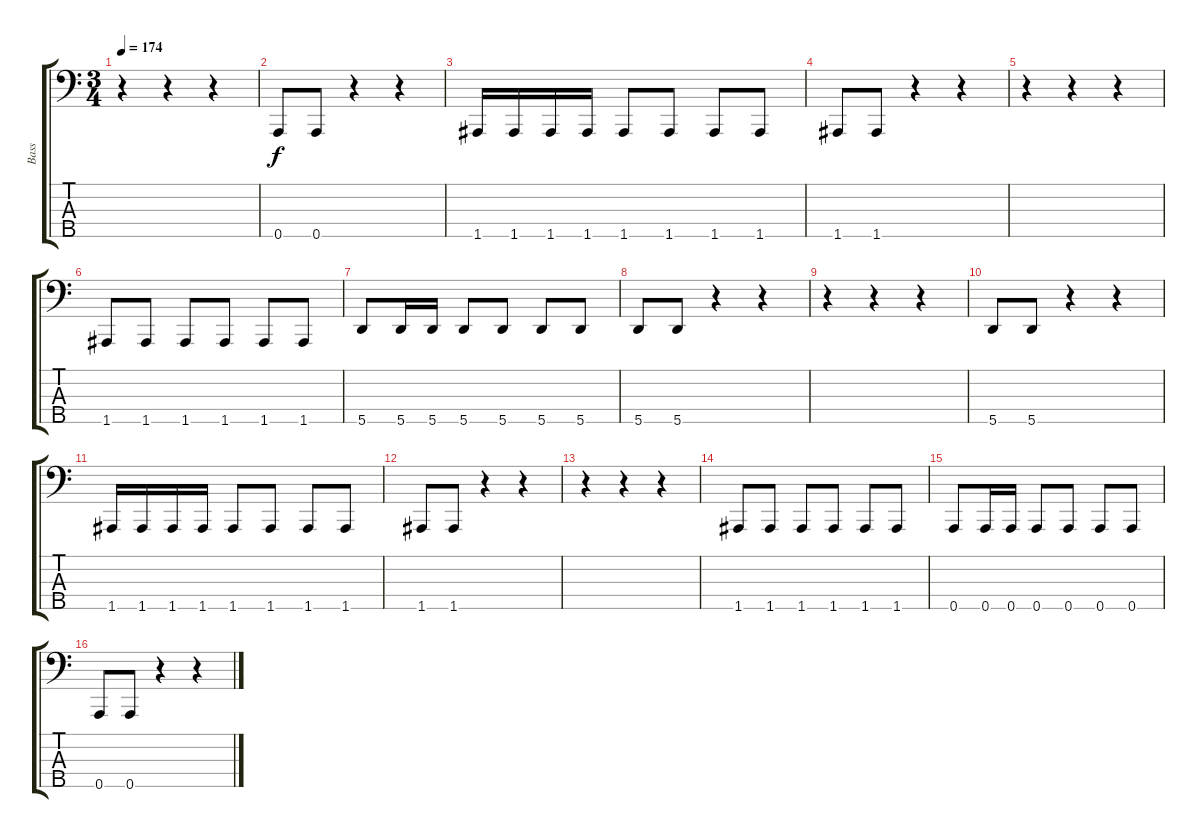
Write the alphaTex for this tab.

\track ("Bass" "Bass") {instrument electricbassfinger}
\staff {score tabs}
\tuning (G2 D2 A1 E1 A0) {hide}
\ts (3 4)
\tempo 174
\clef f4
\ks c
r.4{dy f} r.4 r.4 |
0.5.8 0.5.8 r.4 r.4 |
1.5.16 1.5.16 1.5.16 1.5.16 1.5.8 1.5.8 1.5.8 1.5.8 |
1.5.8 1.5.8 r.4 r.4 |
r.4 r.4 r.4 |
1.5.8 1.5.8 1.5.8 1.5.8 1.5.8 1.5.8 |
5.5.8 5.5.16 5.5.16 5.5.8 5.5.8 5.5.8 5.5.8 |
5.5.8 5.5.8 r.4 r.4 |
r.4 r.4 r.4 |
5.5.8 5.5.8 r.4 r.4 |
1.5.16 1.5.16 1.5.16 1.5.16 1.5.8 1.5.8 1.5.8 1.5.8 |
1.5.8 1.5.8 r.4 r.4 |
r.4 r.4 r.4 |
1.5.8 1.5.8 1.5.8 1.5.8 1.5.8 1.5.8 |
0.5.8 0.5.16 0.5.16 0.5.8 0.5.8 0.5.8 0.5.8 |
0.5.8 0.5.8 r.4 r.4
